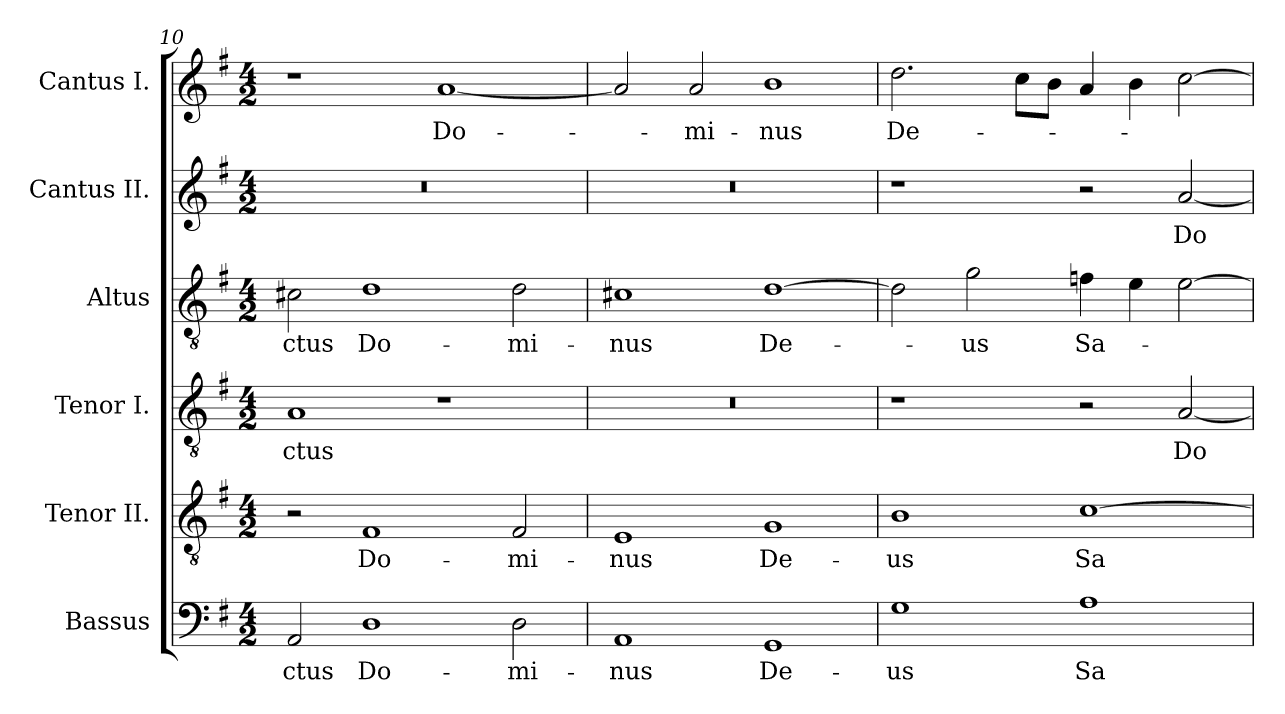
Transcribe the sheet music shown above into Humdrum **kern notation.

**kern	**text	**kern	**text	**kern	**text	**kern	**text	**kern	**text	**kern	**text
*part6	*part6	*part5	*part5	*part4	*part4	*part3	*part3	*part2	*part2	*part1	*part1
*staff6	*staff6	*staff5	*staff5	*staff4	*staff4	*staff3	*staff3	*staff2	*staff2	*staff1	*staff1
*I"Bassus	*	*I"Tenor II.	*	*I"Tenor I.	*	*I"Altus	*	*I"Cantus II.	*	*I"Cantus I.	*
*I'B.	*	*I'T. II.	*	*I'T. I.	*	*I'A.	*	*I'C. II	*	*I'C. I	*
*clefF4	*	*clefGv2	*	*clefGv2	*	*clefGv2	*	*clefG2	*	*clefG2	*
*	*	*ITrd7c12	*	*ITrd7c12	*	*ITrd7c12	*	*	*	*	*
*k[f#]	*	*k[f#]	*	*k[f#]	*	*k[f#]	*	*k[f#]	*	*k[f#]	*
*G:	*	*G:	*	*G:	*	*G:	*	*G:	*	*G:	*
*M4/2	*	*M4/2	*	*M4/2	*	*M4/2	*	*M4/2	*	*M4/2	*
=10	=10	=10	=10	=10	=10	=10	=10	=10	=10	=10	=10
!	!LO:LY:b:color=#000000	!	!	!	!	!	!	!	!	!	!
!	!	!	!	!	!LO:LY:b:color=#000000	!	!	!	!	!	!
!	!	!	!	!	!	!	!LO:LY:b:color=#000000	!LO:N:vis=1	!	!	!
2AAi/	-ctus	2r	.	1AAi	-ctus	2C#Xi\	-ctus	0r	.	1r	.
!	!LO:LY:b:color=#000000	!	!	!	!	!	!	!	!	!	!
!	!	!	!LO:LY:b:color=#000000	!	!	!	!	!	!	!	!
!	!	!	!	!	!	!	!LO:LY:b:color=#000000	!	!	!	!
1Di	Do-	1FF#i	Do-	.	.	1Di	Do-	.	.	.	.
!	!	!	!	!	!	!	!	!	!	!	!LO:LY:b:color=#000000
.	.	.	.	1r	.	.	.	.	.	[1ai	Do-
!	!LO:LY:b:color=#000000	!	!	!	!	!	!	!	!	!	!
!	!	!	!LO:LY:b:color=#000000	!	!	!	!	!	!	!	!
!	!	!	!	!	!	!	!LO:LY:b:color=#000000	!	!	!	!
2Di\	-mi-	2FF#i/	-mi-	.	.	2Di\	-mi-	.	.	.	.
!!LO:LB:g=z
=11	=11	=11	=11	=11	=11	=11	=11	=11	=11	=11	=11
!	!LO:LY:b:color=#000000	!	!	!	!	!	!	!	!	!	!
!	!	!	!LO:LY:b:color=#000000	!LO:N:vis=1	!	!	!	!	!	!	!
!	!	!	!	!	!	!	!LO:LY:b:color=#000000	!LO:N:vis=1	!	!	!
1AAi	-nus	1EEi	-nus	0r	.	1C#Xi	-nus	0r	.	2ai/]	.
!	!	!	!	!	!	!	!	!	!	!	!LO:LY:b:color=#000000
.	.	.	.	.	.	.	.	.	.	2ai/	-mi-
!	!LO:LY:b:color=#000000	!	!	!	!	!	!	!	!	!	!
!	!	!	!LO:LY:b:color=#000000	!	!	!	!	!	!	!	!
!	!	!	!	!	!	!	!LO:LY:b:color=#000000	!	!	!	!
!	!	!	!	!	!	!	!	!	!	!	!LO:LY:b:color=#000000
1GGi	De-	1GGi	De-	.	.	[1Di	De-	.	.	1bi	-nus
=12	=12	=12	=12	=12	=12	=12	=12	=12	=12	=12	=12
!	!LO:LY:b:color=#000000	!	!	!	!	!	!	!	!	!	!
!	!	!	!LO:LY:b:color=#000000	!	!	!	!	!	!	!	!
!	!	!	!	!	!	!	!	!	!	!	!LO:LY:b:color=#000000
1Gi	-us	1BBi	-us	1r	.	2Di\]	.	1r	.	2.ddi\	De-
!	!	!	!	!	!	!	!LO:LY:b:color=#000000	!	!	!	!
.	.	.	.	.	.	2Gi\	-us	.	.	.	.
.	.	.	.	.	.	.	.	.	.	8cci\L	.
.	.	.	.	.	.	.	.	.	.	8bi\J	.
!	!LO:LY:b:color=#000000	!	!	!	!	!	!	!	!	!	!
!	!	!	!LO:LY:b:color=#000000	!	!	!	!	!	!	!	!
!	!	!	!	!	!	!	!LO:LY:b:color=#000000	!	!	!	!
1Ai	Sa-	[1Ci	Sa-	2r	.	4Fni\	Sa-	2r	.	4ai/	.
.	.	.	.	.	.	4Ei\	.	.	.	4bi\	.
!	!	!	!	!	!LO:LY:b:color=#000000	!	!	!	!	!	!
!	!	!	!	!	!	!	!	!	!LO:LY:b:color=#000000	!	!
.	.	.	.	[2AAi/	Do-	[2Ei\	.	[2ai/	Do-	[2cci\	.
=	=	=	=	=	=	=	=	=	=	=	=
*-	*-	*-	*-	*-	*-	*-	*-	*-	*-	*-	*-
